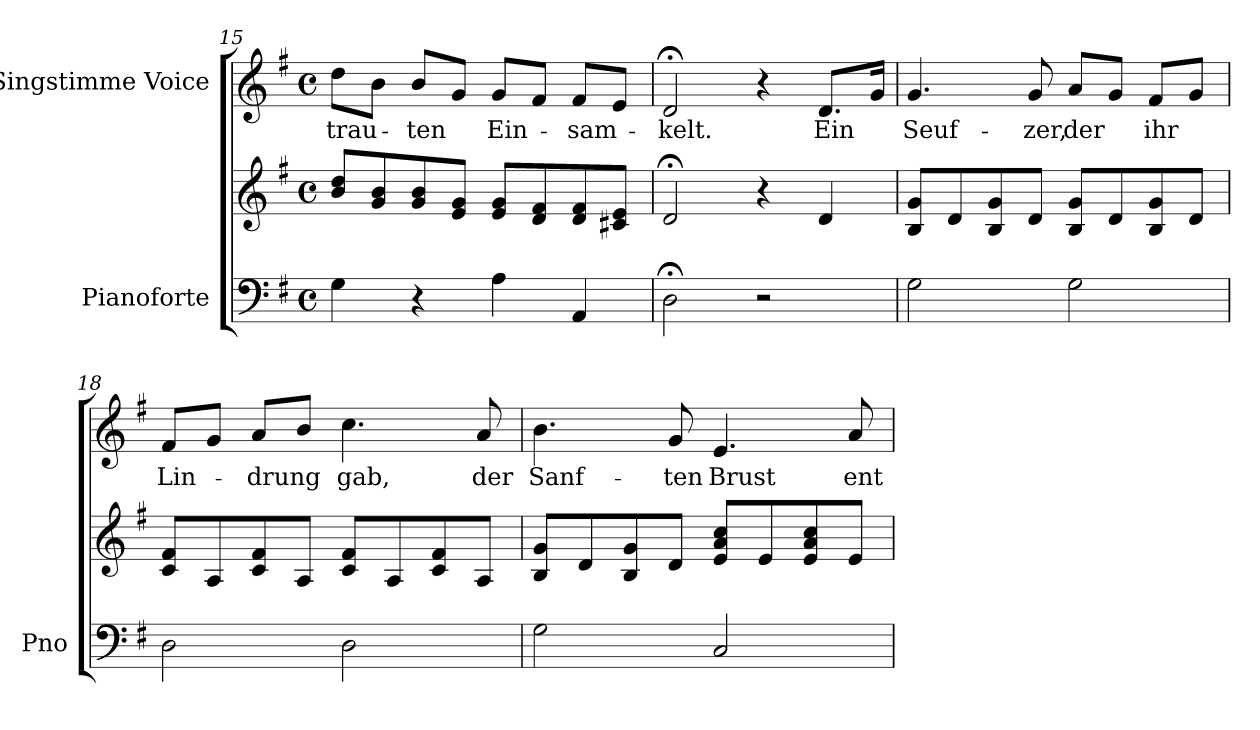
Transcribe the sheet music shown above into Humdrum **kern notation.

**kern	**kern	**kern	**text
*part2	*part2	*part1	*part1
*staff3	*staff2	*staff1	*staff1
*I"Pianoforte	*	*I"Singstimme Voice	*
*I'Pno	*	*	*
!!LO:PB:g=z
*clefF4	*clefG2	*clefG2	*
*k[f#]	*k[f#]	*k[f#]	*
*M4/4	*M4/4	*M4/4	*
*met(c)	*met(c)	*met(c)	*
=15	=15	=15	=15
!	!	!	!LO:LY:b
4G\	8b/ 8dd/L	8dd\L	trau-
.	8g/ 8b/	8b\J	.
!	!	!	!LO:LY:b
4r	8g/ 8b/	8b/L	-ten
.	8e/ 8g/J	8g/J	.
!	!	!	!LO:LY:b
4A\	8e/ 8g/L	8g/L	Ein-
.	8d/ 8f#/	8f#/J	.
!	!	!	!LO:LY:b
4AA/	8d/ 8f#/	8f#/L	-sam-
.	8c#X/ 8e/J	8e/J	.
=16	=16	=16	=16
!	!	!	!LO:LY:b
2D;<\	2d;</	2d;</	-kelt.
2r	4r	4r	.
!	!	!	!LO:LY:b
.	4d/	8.d/L	Ein
.	.	16g/Jk	.
=17	=17	=17	=17
!	!	!	!LO:LY:b
2G\	8B/ 8g/L	4.g/	Seuf-
.	8d/	.	.
.	8B/ 8g/	.	.
!	!	!	!LO:LY:b
.	8d/J	8g/	-zer,
!	!	!	!LO:LY:b
2G\	8B/ 8g/L	8a/L	der
.	8d/	8g/J	.
!	!	!	!LO:LY:b
.	8B/ 8g/	8f#/L	ihr
.	8d/J	8g/J	.
=18	=18	=18	=18
!	!	!	!LO:LY:b
2D\	8c/ 8f#/L	8f#/L	Lin-
.	8A/	8g/J	.
!	!	!	!LO:LY:b
.	8c/ 8f#/	8a/L	-drung
.	8A/J	8b/J	.
!	!	!	!LO:LY:b
2D\	8c/ 8f#/L	4.cc\	gab,
.	8A/	.	.
.	8c/ 8f#/	.	.
!	!	!	!LO:LY:b
.	8A/J	8a/	der
!!LO:LB:g=z
=19	=19	=19	=19
!	!	!	!LO:LY:b
2G\	8B/ 8g/L	4.b\	Sanf-
.	8d/	.	.
.	8B/ 8g/	.	.
!	!	!	!LO:LY:b
.	8d/J	8g/	-ten
!	!	!	!LO:LY:b
2C/	8e/ 8a/ 8cc/L	4.e/	Brust
.	8e/	.	.
.	8e/ 8a/ 8cc/	.	.
!	!	!	!LO:LY:b
.	8e/J	8a/	ent-
=	=	=	=
*-	*-	*-	*-
